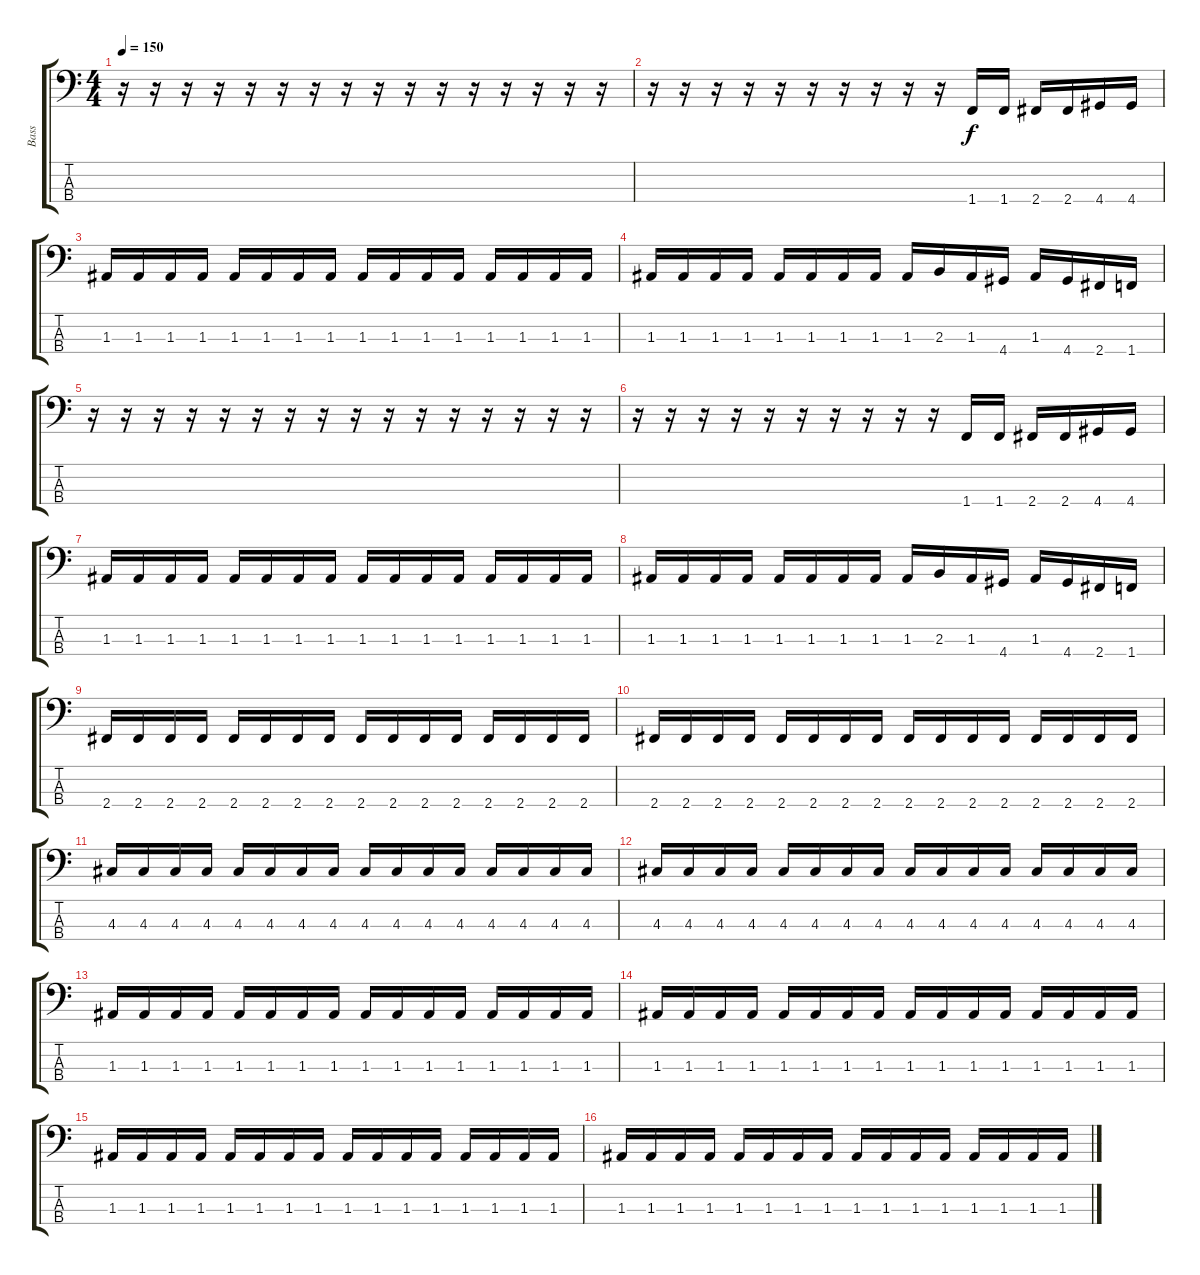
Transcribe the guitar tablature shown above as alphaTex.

\track ("Bass" "Bass") {instrument electricbassfinger}
\staff {score tabs}
\tuning (G2 D2 A1 E1) {hide}
\ts (4 4)
\tempo 150
\clef f4
\ks c
r.16{dy f} r.16 r.16 r.16 r.16 r.16 r.16 r.16 r.16 r.16 r.16 r.16 r.16 r.16 r.16 r.16 |
r.16 r.16 r.16 r.16 r.16 r.16 r.16 r.16 r.16 r.16 1.4.16 1.4.16 2.4.16 2.4.16 4.4.16 4.4.16 |
1.3.16 1.3.16 1.3.16 1.3.16 1.3.16 1.3.16 1.3.16 1.3.16 1.3.16 1.3.16 1.3.16 1.3.16 1.3.16 1.3.16 1.3.16 1.3.16 |
1.3.16 1.3.16 1.3.16 1.3.16 1.3.16 1.3.16 1.3.16 1.3.16 1.3.16 2.3.16 1.3.16 4.4.16 1.3.16 4.4.16 2.4.16 1.4.16 |
r.16 r.16 r.16 r.16 r.16 r.16 r.16 r.16 r.16 r.16 r.16 r.16 r.16 r.16 r.16 r.16 |
r.16 r.16 r.16 r.16 r.16 r.16 r.16 r.16 r.16 r.16 1.4.16 1.4.16 2.4.16 2.4.16 4.4.16 4.4.16 |
1.3.16 1.3.16 1.3.16 1.3.16 1.3.16 1.3.16 1.3.16 1.3.16 1.3.16 1.3.16 1.3.16 1.3.16 1.3.16 1.3.16 1.3.16 1.3.16 |
1.3.16 1.3.16 1.3.16 1.3.16 1.3.16 1.3.16 1.3.16 1.3.16 1.3.16 2.3.16 1.3.16 4.4.16 1.3.16 4.4.16 2.4.16 1.4.16 |
2.4.16 2.4.16 2.4.16 2.4.16 2.4.16 2.4.16 2.4.16 2.4.16 2.4.16 2.4.16 2.4.16 2.4.16 2.4.16 2.4.16 2.4.16 2.4.16 |
2.4.16 2.4.16 2.4.16 2.4.16 2.4.16 2.4.16 2.4.16 2.4.16 2.4.16 2.4.16 2.4.16 2.4.16 2.4.16 2.4.16 2.4.16 2.4.16 |
4.3.16 4.3.16 4.3.16 4.3.16 4.3.16 4.3.16 4.3.16 4.3.16 4.3.16 4.3.16 4.3.16 4.3.16 4.3.16 4.3.16 4.3.16 4.3.16 |
4.3.16 4.3.16 4.3.16 4.3.16 4.3.16 4.3.16 4.3.16 4.3.16 4.3.16 4.3.16 4.3.16 4.3.16 4.3.16 4.3.16 4.3.16 4.3.16 |
1.3.16 1.3.16 1.3.16 1.3.16 1.3.16 1.3.16 1.3.16 1.3.16 1.3.16 1.3.16 1.3.16 1.3.16 1.3.16 1.3.16 1.3.16 1.3.16 |
1.3.16 1.3.16 1.3.16 1.3.16 1.3.16 1.3.16 1.3.16 1.3.16 1.3.16 1.3.16 1.3.16 1.3.16 1.3.16 1.3.16 1.3.16 1.3.16 |
1.3.16 1.3.16 1.3.16 1.3.16 1.3.16 1.3.16 1.3.16 1.3.16 1.3.16 1.3.16 1.3.16 1.3.16 1.3.16 1.3.16 1.3.16 1.3.16 |
1.3.16 1.3.16 1.3.16 1.3.16 1.3.16 1.3.16 1.3.16 1.3.16 1.3.16 1.3.16 1.3.16 1.3.16 1.3.16 1.3.16 1.3.16 1.3.16
